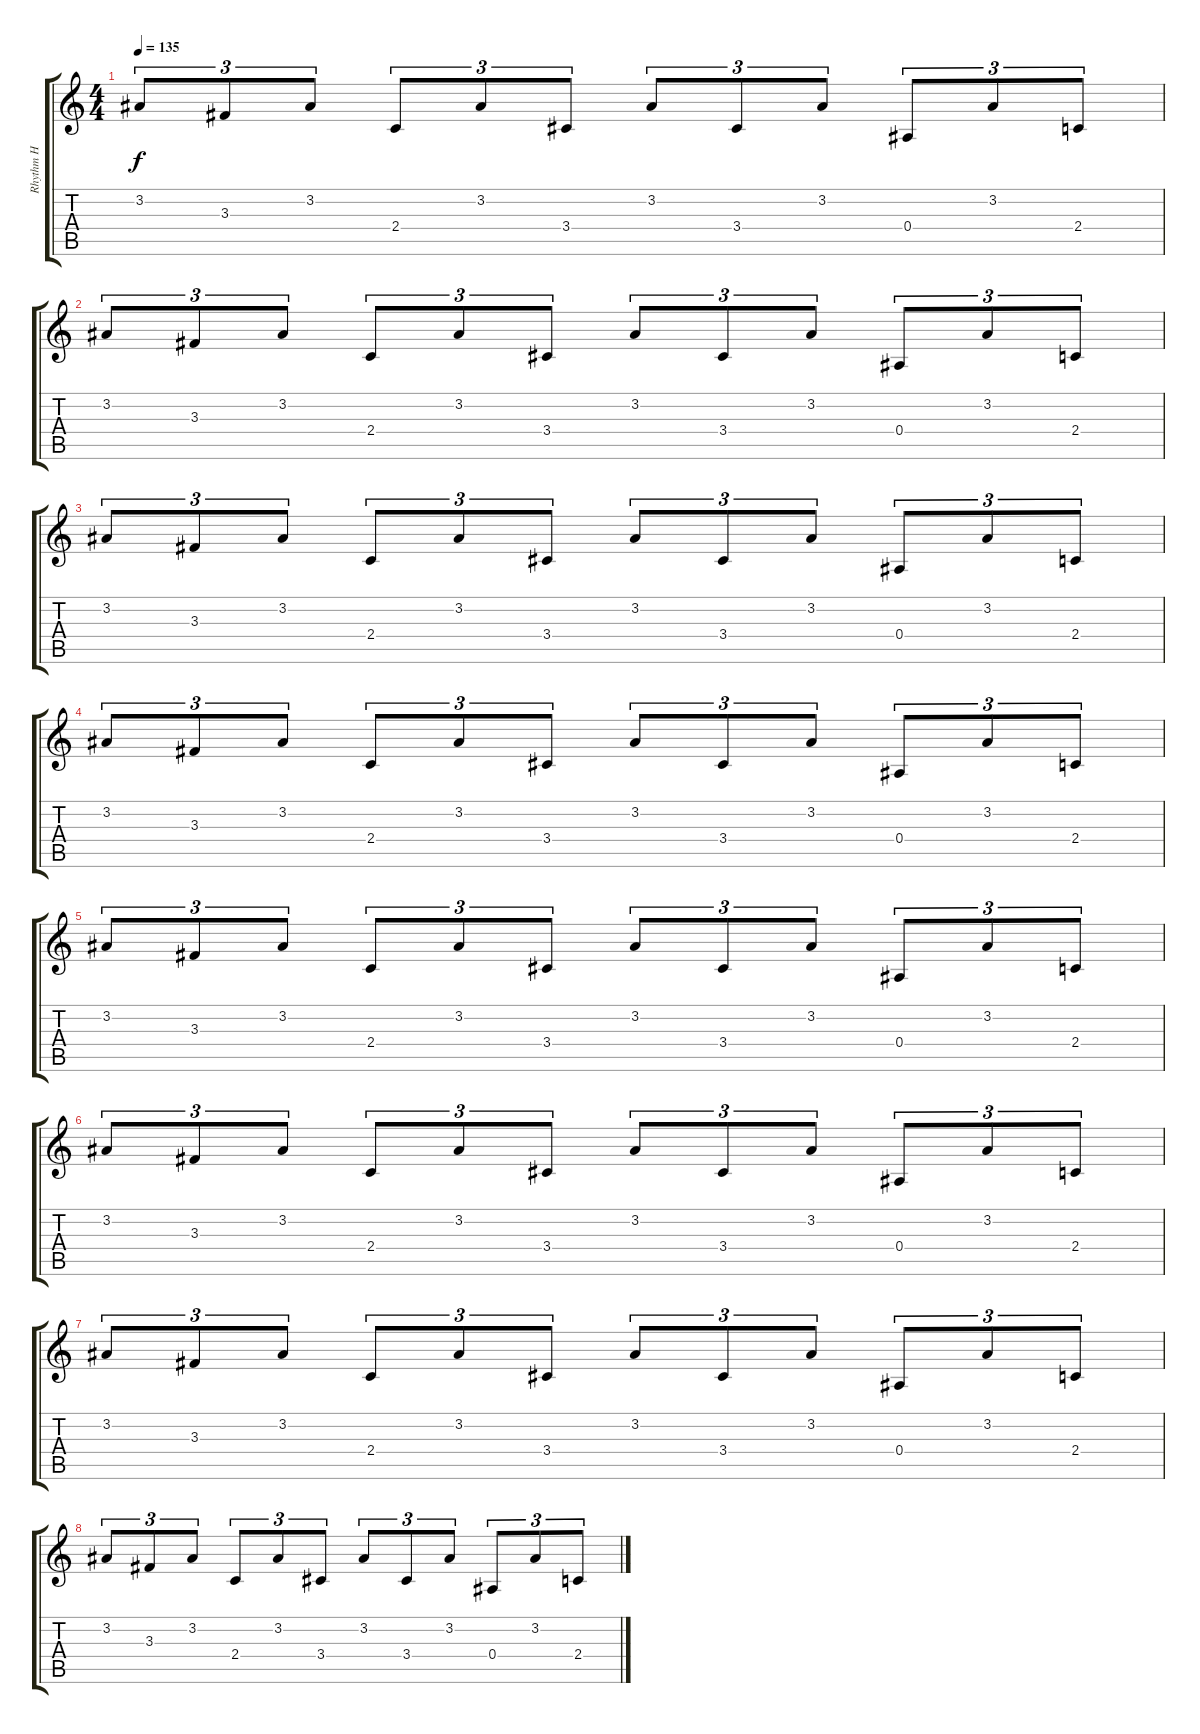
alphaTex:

\track ("Rhythm H" "Rhythm H") {instrument distortionguitar}
\staff {score tabs}
\tuning (C4 G3 Eb3 Bb2 F2 C2) {hide}
\ts (4 4)
\tempo 135
\clef g2
\ks c
3.2.8{tu (3 2) dy f instrument overdrivenguitar} 3.3.8{tu (3 2)} 3.2.8{tu (3 2)} 2.4.8{tu (3 2)} 3.2.8{tu (3 2)} 3.4.8{tu (3 2)} 3.2.8{tu (3 2)} 3.4.8{tu (3 2)} 3.2.8{tu (3 2)} 0.4.8{tu (3 2)} 3.2.8{tu (3 2)} 2.4.8{tu (3 2)} |
3.2.8{tu (3 2) instrument overdrivenguitar} 3.3.8{tu (3 2)} 3.2.8{tu (3 2)} 2.4.8{tu (3 2)} 3.2.8{tu (3 2)} 3.4.8{tu (3 2)} 3.2.8{tu (3 2)} 3.4.8{tu (3 2)} 3.2.8{tu (3 2)} 0.4.8{tu (3 2)} 3.2.8{tu (3 2)} 2.4.8{tu (3 2)} |
3.2.8{tu (3 2) instrument overdrivenguitar} 3.3.8{tu (3 2)} 3.2.8{tu (3 2)} 2.4.8{tu (3 2)} 3.2.8{tu (3 2)} 3.4.8{tu (3 2)} 3.2.8{tu (3 2)} 3.4.8{tu (3 2)} 3.2.8{tu (3 2)} 0.4.8{tu (3 2)} 3.2.8{tu (3 2)} 2.4.8{tu (3 2)} |
3.2.8{tu (3 2) instrument overdrivenguitar} 3.3.8{tu (3 2)} 3.2.8{tu (3 2)} 2.4.8{tu (3 2)} 3.2.8{tu (3 2)} 3.4.8{tu (3 2)} 3.2.8{tu (3 2)} 3.4.8{tu (3 2)} 3.2.8{tu (3 2)} 0.4.8{tu (3 2)} 3.2.8{tu (3 2)} 2.4.8{tu (3 2)} |
3.2.8{tu (3 2) instrument overdrivenguitar} 3.3.8{tu (3 2)} 3.2.8{tu (3 2)} 2.4.8{tu (3 2)} 3.2.8{tu (3 2)} 3.4.8{tu (3 2)} 3.2.8{tu (3 2)} 3.4.8{tu (3 2)} 3.2.8{tu (3 2)} 0.4.8{tu (3 2)} 3.2.8{tu (3 2)} 2.4.8{tu (3 2)} |
3.2.8{tu (3 2) instrument overdrivenguitar} 3.3.8{tu (3 2)} 3.2.8{tu (3 2)} 2.4.8{tu (3 2)} 3.2.8{tu (3 2)} 3.4.8{tu (3 2)} 3.2.8{tu (3 2)} 3.4.8{tu (3 2)} 3.2.8{tu (3 2)} 0.4.8{tu (3 2)} 3.2.8{tu (3 2)} 2.4.8{tu (3 2)} |
3.2.8{tu (3 2) instrument overdrivenguitar} 3.3.8{tu (3 2)} 3.2.8{tu (3 2)} 2.4.8{tu (3 2)} 3.2.8{tu (3 2)} 3.4.8{tu (3 2)} 3.2.8{tu (3 2)} 3.4.8{tu (3 2)} 3.2.8{tu (3 2)} 0.4.8{tu (3 2)} 3.2.8{tu (3 2)} 2.4.8{tu (3 2)} |
3.2.8{tu (3 2) instrument overdrivenguitar} 3.3.8{tu (3 2)} 3.2.8{tu (3 2)} 2.4.8{tu (3 2)} 3.2.8{tu (3 2)} 3.4.8{tu (3 2)} 3.2.8{tu (3 2)} 3.4.8{tu (3 2)} 3.2.8{tu (3 2)} 0.4.8{tu (3 2)} 3.2.8{tu (3 2)} 2.4.8{tu (3 2)}
